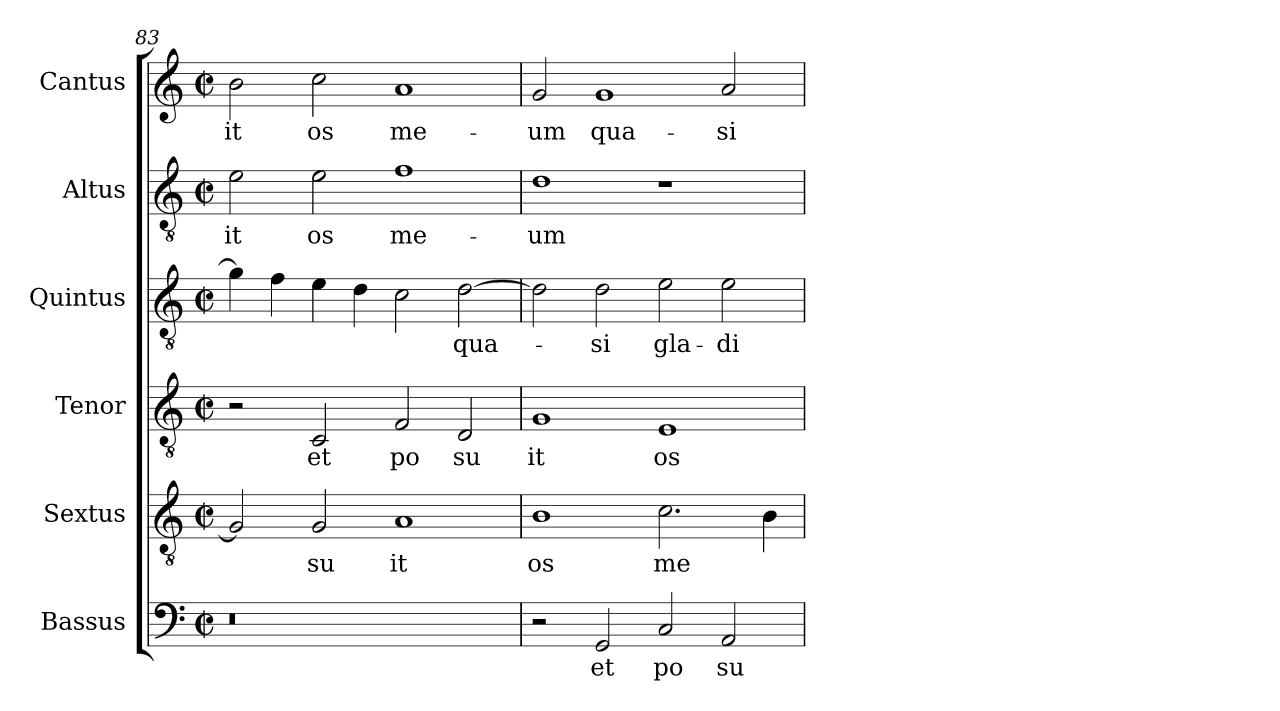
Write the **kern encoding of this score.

**kern	**text	**kern	**text	**kern	**text	**kern	**text	**kern	**text	**kern	**text
*part6	*part6	*part5	*part5	*part4	*part4	*part3	*part3	*part2	*part2	*part1	*part1
*staff6	*staff6	*staff5	*staff5	*staff4	*staff4	*staff3	*staff3	*staff2	*staff2	*staff1	*staff1
*I"Bassus	*	*I"Sextus	*	*I"Tenor	*	*I"Quintus	*	*I"Altus	*	*I"Cantus	*
*clefF4	*	*clefGv2	*	*clefGv2	*	*clefGv2	*	*clefGv2	*	*clefG2	*
*M2/2	*	*M2/2	*	*M2/2	*	*M2/2	*	*M2/2	*	*M2/2	*
*met(c|)	*	*met(c|)	*	*met(c|)	*	*met(c|)	*	*met(c|)	*	*met(c|)	*
=83	=83	=83	=83	=83	=83	=83	=83	=83	=83	=83	=83
!	!	!	!	!	!	!	!	!	!LO:LY:b:cj	!	!LO:LY:b:cj
0r	.	2G/]	.	2r	.	4g\]	.	2e\	-it	2b\	-it
.	.	.	.	.	.	4f\	.	.	.	.	.
!	!	!	!LO:LY:b:cj	!	!LO:LY:b:cj	!	!	!	!LO:LY:b:cj	!	!LO:LY:b:cj
.	.	2G/	su	2C/	et	4e\	.	2e\	os	2cc\	os
.	.	.	.	.	.	4d\	.	.	.	.	.
!	!	!	!LO:LY:b:cj	!	!LO:LY:b:cj	!	!	!	!LO:LY:b:cj	!	!LO:LY:b:cj
.	.	1A	it	2F/	po	2c\	.	1f	me-	1a	me-
!	!	!	!	!	!LO:LY:b:cj	!	!LO:LY:b	!	!	!	!
.	.	.	.	2D/	su	[>2d\	qua-	.	.	.	.
=84	=84	=84	=84	=84	=84	=84	=84	=84	=84	=84	=84
!	!	!	!LO:LY:b:cj	!	!LO:LY:b:cj	!	!	!	!LO:LY:b:cj	!	!LO:LY:b:cj
2r	.	1B	os	1G	it	2d\]	.	1d	-um	2g/	-um
!	!LO:LY:b:cj	!	!	!	!	!	!LO:LY:b:cj	!	!	!	!LO:LY:b:cj
2GG/	et	.	.	.	.	2d\	-si	.	.	1g	qua-
!	!LO:LY:b:cj	!	!LO:LY:b	!	!LO:LY:b:cj	!	!LO:LY:b:cj	!	!	!	!
2C/	po	2.c\	me	1E	os	2e\	gla-	1r	.	.	.
!	!LO:LY:b:cj	!	!	!	!	!	!LO:LY:b:cj	!	!	!	!LO:LY:b:cj
2AA/	su	.	.	.	.	2e\	-di-	.	.	2a/	-si
.	.	4B\	.	.	.	.	.	.	.	.	.
=	=	=	=	=	=	=	=	=	=	=	=
*-	*-	*-	*-	*-	*-	*-	*-	*-	*-	*-	*-
